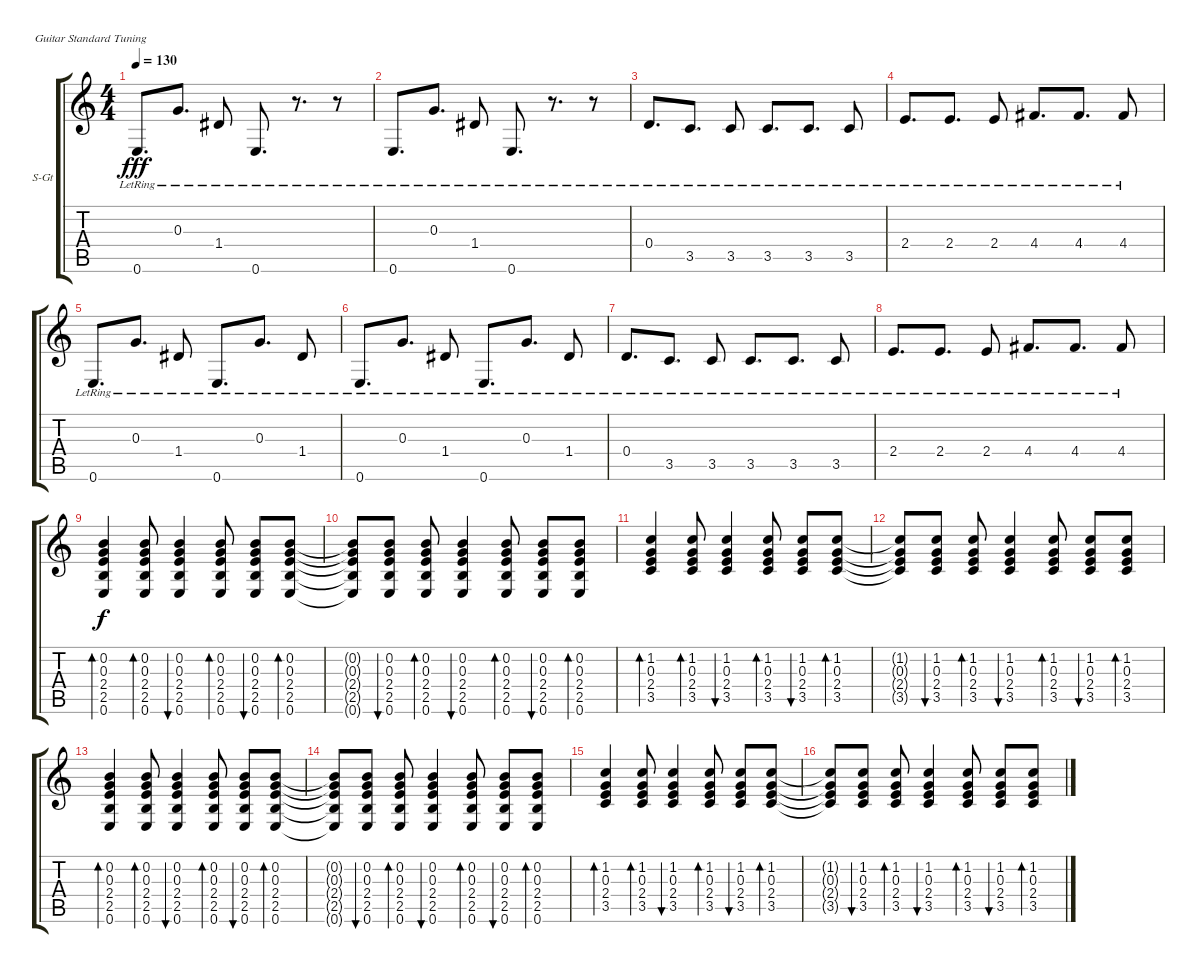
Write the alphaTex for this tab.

\defaultSystemsLayout 4
\bracketExtendMode groupsimilarinstruments
\firstSystemTrackNameOrientation horizontal
\otherSystemsTrackNameOrientation horizontal
\track ("Rythm" "S-Gt") {instrument acousticguitarsteel}
\staff {score tabs}
\tuning (E4 B3 G3 D3 A2 E2)
\ts (4 4)
\tempo 130
\clef g2
\ks c
0.6{lr}.8{d dy fff} 0.3{lr}.8{d} 1.4{lr}.8 0.6{lr}.8{d} r.8{d} r.8 |
0.6{lr}.8{d} 0.3{lr}.8{d} 1.4{lr}.8 0.6{lr}.8{d} r.8{d} r.8 |
0.4{lr}.8{d} 3.5{lr}.8{d} 3.5{lr}.8 3.5{lr}.8{d} 3.5{lr}.8{d} 3.5{lr}.8 |
2.4{lr}.8{d} 2.4{lr}.8{d} 2.4{lr}.8 4.4{lr}.8{d} 4.4{lr}.8{d} 4.4{lr}.8 |
0.6{lr}.8{d} 0.3{lr}.8{d} 1.4{lr}.8 0.6{lr}.8{d} 0.3{lr}.8{d} 1.4{lr}.8 |
0.6{lr}.8{d} 0.3{lr}.8{d} 1.4{lr}.8 0.6{lr}.8{d} 0.3{lr}.8{d} 1.4{lr}.8 |
0.4{lr}.8{d} 3.5{lr}.8{d} 3.5{lr}.8 3.5{lr}.8{d} 3.5{lr}.8{d} 3.5{lr}.8 |
2.4{lr}.8{d} 2.4{lr}.8{d} 2.4{lr}.8 4.4{lr}.8{d} 4.4{lr}.8{d} 4.4{lr}.8 |
(0.6 2.5 2.4 0.3 0.2).4{bd 61 dy f} (0.6 2.5 2.4 0.3 0.2).8{bd 60} (0.6 2.5 2.4 0.3 0.2).4{bu 54} (0.6 2.5 2.4 0.3 0.2).8{bd 59} (0.6 2.5 2.4 0.3 0.2).8{bu 58} (0.6 2.5 2.4 0.3 0.2).8{bd 58} |
(0.6{t} 2.5{t} 2.4{t} 0.3{t} 0.2{t}).8 (0.6 2.5 2.4 0.3 0.2).8{bu 55} (0.6 2.5 2.4 0.3 0.2).8{bd 58} (0.6 2.5 2.4 0.3 0.2).4{bu 56} (0.6 2.5 2.4 0.3 0.2).8{bd 58} (0.6 2.5 2.4 0.3 0.2).8{bu 58} (0.6 2.5 2.4 0.3 0.2).8{bd 58} |
(3.5 2.4 0.3 1.2).4{bd 61} (3.5 2.4 0.3 1.2).8{bd 60} (3.5 2.4 0.3 1.2).4{bu 54} (3.5 2.4 0.3 1.2).8{bd 59} (3.5 2.4 0.3 1.2).8{bu 58} (3.5 2.4 0.3 1.2).8{bd 58} |
(3.5{t} 2.4{t} 0.3{t} 1.2{t}).8 (3.5 2.4 0.3 1.2).8{bu 55} (3.5 2.4 0.3 1.2).8{bd 58} (3.5 2.4 0.3 1.2).4{bu 56} (3.5 2.4 0.3 1.2).8{bd 58} (3.5 2.4 0.3 1.2).8{bu 58} (3.5 2.4 0.3 1.2).8{bd 58} |
(0.6 2.5 2.4 0.3 0.2).4{bd 61} (0.6 2.5 2.4 0.3 0.2).8{bd 60} (0.6 2.5 2.4 0.3 0.2).4{bu 54} (0.6 2.5 2.4 0.3 0.2).8{bd 59} (0.6 2.5 2.4 0.3 0.2).8{bu 58} (0.6 2.5 2.4 0.3 0.2).8{bd 58} |
(0.6{t} 2.5{t} 2.4{t} 0.3{t} 0.2{t}).8 (0.6 2.5 2.4 0.3 0.2).8{bu 55} (0.6 2.5 2.4 0.3 0.2).8{bd 58} (0.6 2.5 2.4 0.3 0.2).4{bu 56} (0.6 2.5 2.4 0.3 0.2).8{bd 58} (0.6 2.5 2.4 0.3 0.2).8{bu 58} (0.6 2.5 2.4 0.3 0.2).8{bd 58} |
(3.5 2.4 0.3 1.2).4{bd 61} (3.5 2.4 0.3 1.2).8{bd 60} (3.5 2.4 0.3 1.2).4{bu 54} (3.5 2.4 0.3 1.2).8{bd 59} (3.5 2.4 0.3 1.2).8{bu 58} (3.5 2.4 0.3 1.2).8{bd 58} |
(3.5{t} 2.4{t} 0.3{t} 1.2{t}).8 (3.5 2.4 0.3 1.2).8{bu 55} (3.5 2.4 0.3 1.2).8{bd 58} (3.5 2.4 0.3 1.2).4{bu 56} (3.5 2.4 0.3 1.2).8{bd 58} (3.5 2.4 0.3 1.2).8{bu 58} (3.5 2.4 0.3 1.2).8{bd 58}
